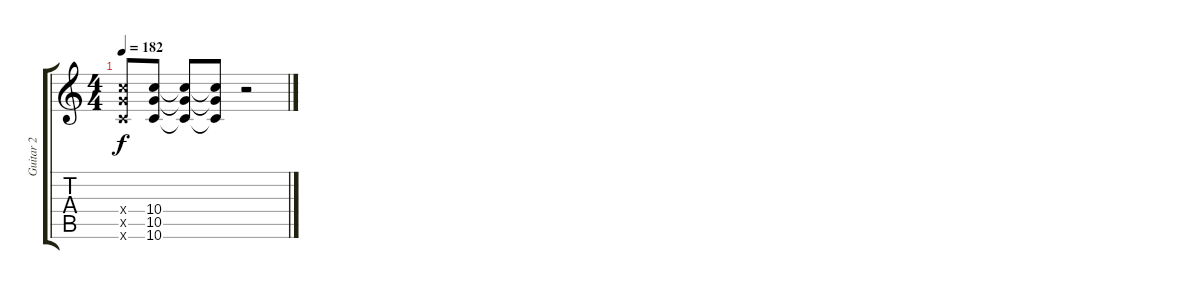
\track ("Guitar 2" "Guitar 2") {instrument overdrivenguitar}
\staff {score tabs}
\tuning (E4 B3 G3 D3 A2 D2) {hide}
\ts (4 4)
\tempo 182
\clef g2
\ks c
(10.4{x} 10.5{x} 10.6{x}).8{dy f} (10.4 10.5 10.6).8 (10.4{t} 10.5{t} 10.6{t}).8 (10.4{t} 10.5{t} 10.6{t}).8 r.2
